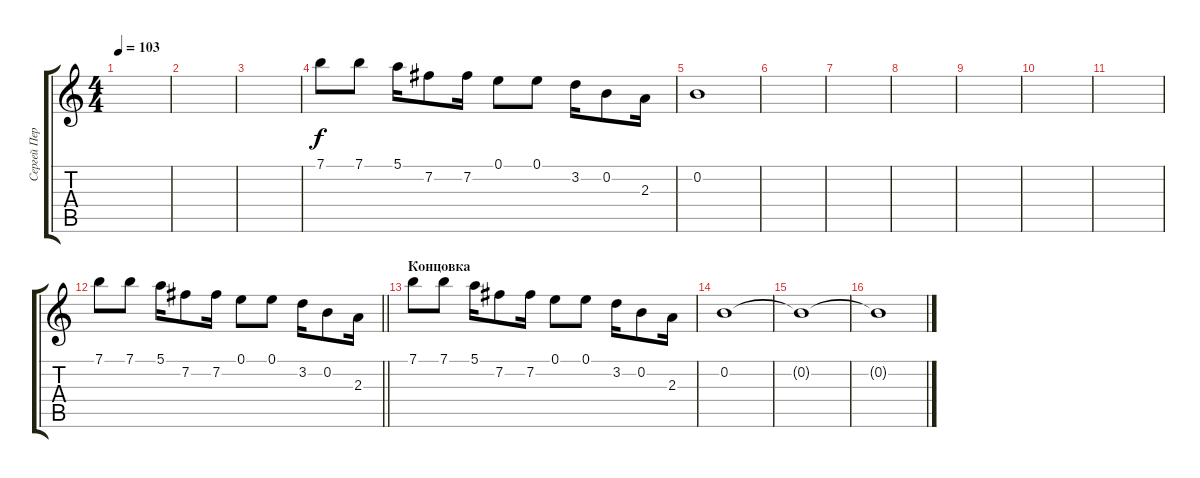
\track ("Сергей Перегуда (электро-гитара 1)" "Сергей Пер") {instrument electricguitarjazz}
\staff {score tabs}
\tuning (E4 B3 G3 D3 A2 E2) {hide}
\ts (4 4)
\tempo 103
\clef g2
\ks c
|
|
|
7.1.8 7.1.8 5.1.16 7.2.8 7.2.16 0.1.8 0.1.8 3.2.16 0.2.8 2.3.16 |
0.2.1 |
|
|
|
|
|
|
\barLineRight lightlight
7.1.8 7.1.8 5.1.16 7.2.8 7.2.16 0.1.8 0.1.8 3.2.16 0.2.8 2.3.16 |
\section ("" "Концовка")
7.1.8 7.1.8 5.1.16 7.2.8 7.2.16 0.1.8 0.1.8 3.2.16 0.2.8 2.3.16 |
0.2.1 |
0.2{t}.1 |
0.2{t}.1
